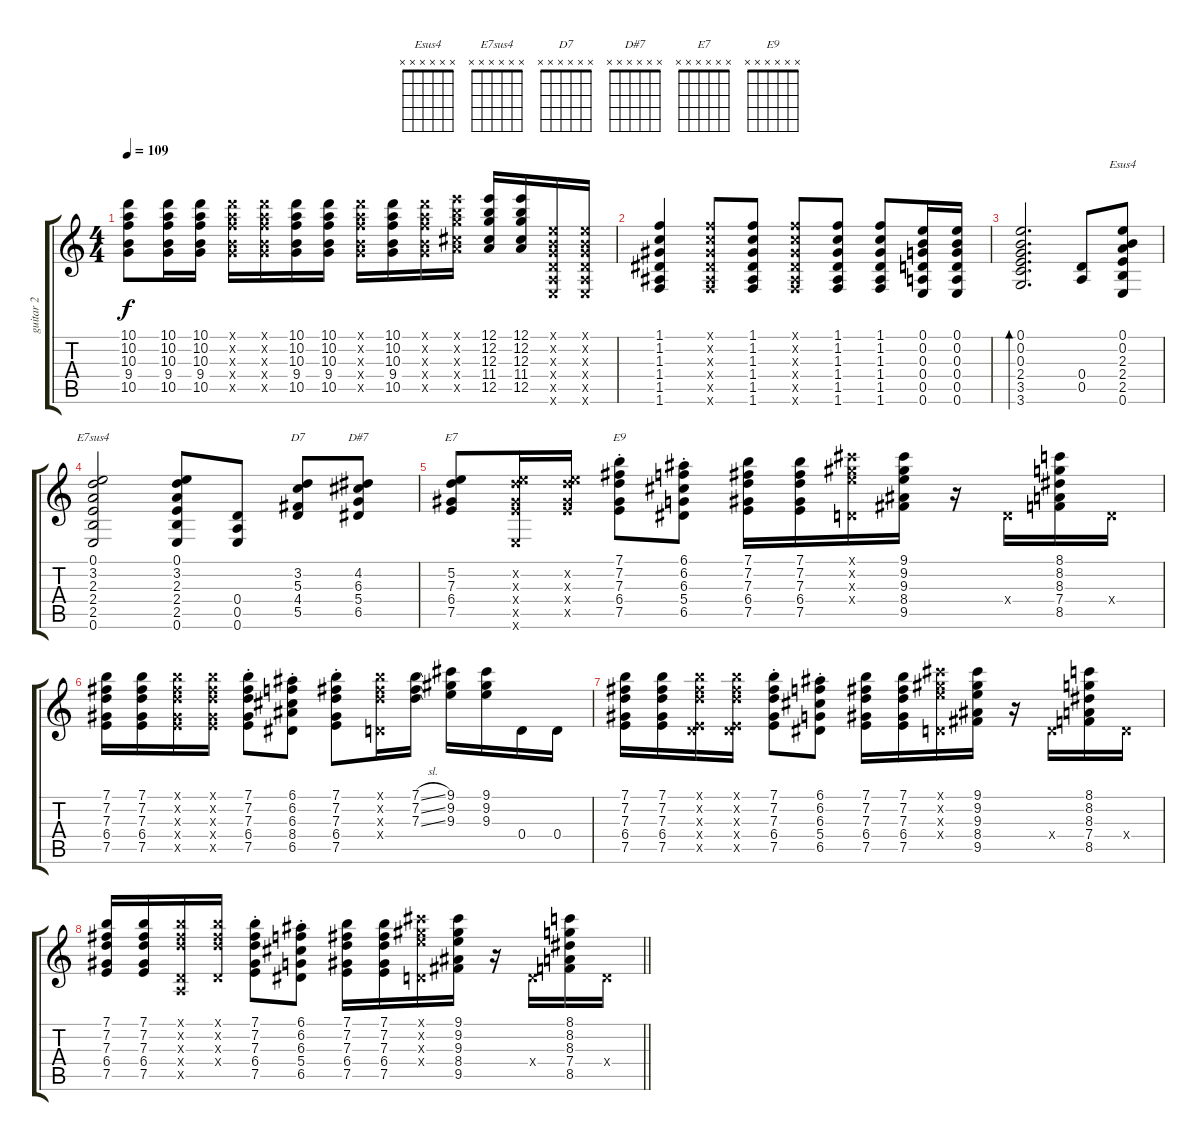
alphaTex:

\track ("guitar 2" "guitar 2") {instrument acousticguitarsteel}
\staff {score tabs}
\tuning (E4 B3 G3 D3 A2 E2) {hide}
\chord ("Esus4" x x x x x x)
\chord ("E7sus4" x x x x x x)
\chord ("D7" x x x x x x)
\chord ("D#7" x x x x x x)
\chord ("E7" x x x x x x)
\chord ("E9" x x x x x x)
\ts (4 4)
\tempo 109
\clef g2
\ks c
(10.1 10.2 10.3 9.4 10.5).8{dy f} (10.1 10.2 10.3 9.4 10.5).16 (10.1 10.2 10.3 9.4 10.5).16 (10.1{x} 10.2{x} 10.3{x} 9.4{x} 10.5{x}).16 (10.1{x} 10.2{x} 10.3{x} 9.4{x} 10.5{x}).16 (10.1 10.2 10.3 9.4 10.5).16 (10.1 10.2 10.3 9.4 10.5).16 (10.1{x} 10.2{x} 10.3{x} 9.4{x} 10.5{x}).16 (10.1 10.2 10.3 9.4 10.5).16 (10.1{x} 10.2{x} 10.3{x} 9.4{x} 10.5{x}).16 (12.1{x} 12.2{x} 12.3{x} 11.4{x} 12.5{x}).16 (12.1 12.2 12.3 11.4 12.5).16 (12.1 12.2 12.3 11.4 12.5).16 (0.1{x} 0.2{x} 0.3{x} 0.4{x} 0.5{x} 0.6{x}).16 (0.1{x} 0.2{x} 0.3{x} 0.4{x} 0.5{x} 0.6{x}).16 |
(1.1 1.2 1.3 1.4 1.5 1.6).4 (1.1{x} 1.2{x} 1.3{x} 1.4{x} 1.5{x} 1.6{x}).8 (1.1 1.2 1.3 1.4 1.5 1.6).8 (1.1{x} 1.2{x} 1.3{x} 1.4{x} 1.5{x} 1.6{x}).8 (1.1 1.2 1.3 1.4 1.5 1.6).8 (1.1 1.2 1.3 1.4 1.5 1.6).8 (0.1 0.2 0.3 0.4 0.5 0.6).16 (0.1 0.2 0.3 0.4 0.5 0.6).16 |
(0.1 0.2 0.3 2.4 3.5 3.6).2{d bd 60} (0.4 0.5).8 (0.1 0.2 2.3 2.4 2.5 0.6).8{ch "Esus4"} |
(0.1 3.2 2.3 2.4 2.5 0.6).2{ch "E7sus4"} (0.1 3.2 2.3 2.4 2.5 0.6).8 (0.4 0.5 0.6).8 (3.2 5.3 4.4 5.5).8{ch "D7"} (4.2 6.3 5.4 6.5).8{ch "D#7"} |
(5.2 7.3 6.4 7.5).8{ch "E7"} (5.2{x} 7.3{x} 6.4{x} 7.5{x} 0.6{x}).16 (5.2{x} 7.3{x} 6.4{x} 7.5{x}).16 (7.1{st} 7.2{st} 7.3{st} 6.4{st} 7.5{st}).8{ch "E9"} (6.1{st} 6.2{st} 6.3{st} 5.4{st} 6.5{st}).8 (7.1 7.2 7.3 6.4 7.5).16 (7.1 7.2 7.3 6.4 7.5).16 (9.1{x} 9.2{x} 9.3{x} 0.4{x}).16 (9.1 9.2 9.3 8.4 9.5).16 r.16 0.4{x}.16 (8.1 8.2 8.3 7.4 8.5).16 0.4{x}.16 |
(7.1 7.2 7.3 6.4 7.5).16 (7.1 7.2 7.3 6.4 7.5).16 (7.1{x} 7.2{x} 7.3{x} 6.4{x} 7.5{x}).16 (7.1{x} 7.2{x} 7.3{x} 6.4{x} 7.5{x}).16 (7.1{st} 7.2{st} 7.3{st} 6.4{st} 7.5{st}).8 (6.1{st} 6.2{st} 6.3{st} 8.4{st} 6.5{st}).8 (7.1{st} 7.2{st} 7.3{st} 6.4{st} 7.5{st}).8 (7.1{x} 7.2{x} 7.3{x} 0.4{x}).16 (7.1{sl} 7.2{sl} 7.3{sl}).16 (9.1 9.2 9.3).16 (9.1 9.2 9.3).16 0.4.16 0.4.16 |
(7.1 7.2 7.3 6.4 7.5).16 (7.1 7.2 7.3 6.4 7.5).16 (7.1{x} 7.2{x} 7.3{x} 0.4{x} 7.5{x}).16 (7.1{x} 7.2{x} 7.3{x} 0.4{x} 7.5{x}).16 (7.1{st} 7.2{st} 7.3{st} 6.4{st} 7.5{st}).8 (6.1{st} 6.2{st} 6.3{st} 5.4{st} 6.5{st}).8 (7.1 7.2 7.3 6.4 7.5).16 (7.1 7.2 7.3 6.4 7.5).16 (9.1{x} 9.2{x} 9.3{x} 0.4{x}).16 (9.1 9.2 9.3 8.4 9.5).16 r.16 0.4{x}.16 (8.1 8.2 8.3 7.4 8.5).16 0.4{x}.16 |
\barLineRight lightlight
(7.1 7.2 7.3 6.4 7.5).16 (7.1 7.2 7.3 6.4 7.5).16 (7.1{x} 7.2{x} 7.3{x} 0.4{x} 0.5{x}).16 (7.1{x} 7.2{x} 7.3{x} 0.4{x}).16 (7.1{st} 7.2{st} 7.3{st} 6.4{st} 7.5{st}).8 (6.1{st} 6.2{st} 6.3{st} 5.4{st} 6.5{st}).8 (7.1 7.2 7.3 6.4 7.5).16 (7.1 7.2 7.3 6.4 7.5).16 (9.1{x} 9.2{x} 9.3{x} 0.4{x}).16 (9.1 9.2 9.3 8.4 9.5).16 r.16 0.4{x}.16 (8.1 8.2 8.3 7.4 8.5).16 0.4{x}.16
